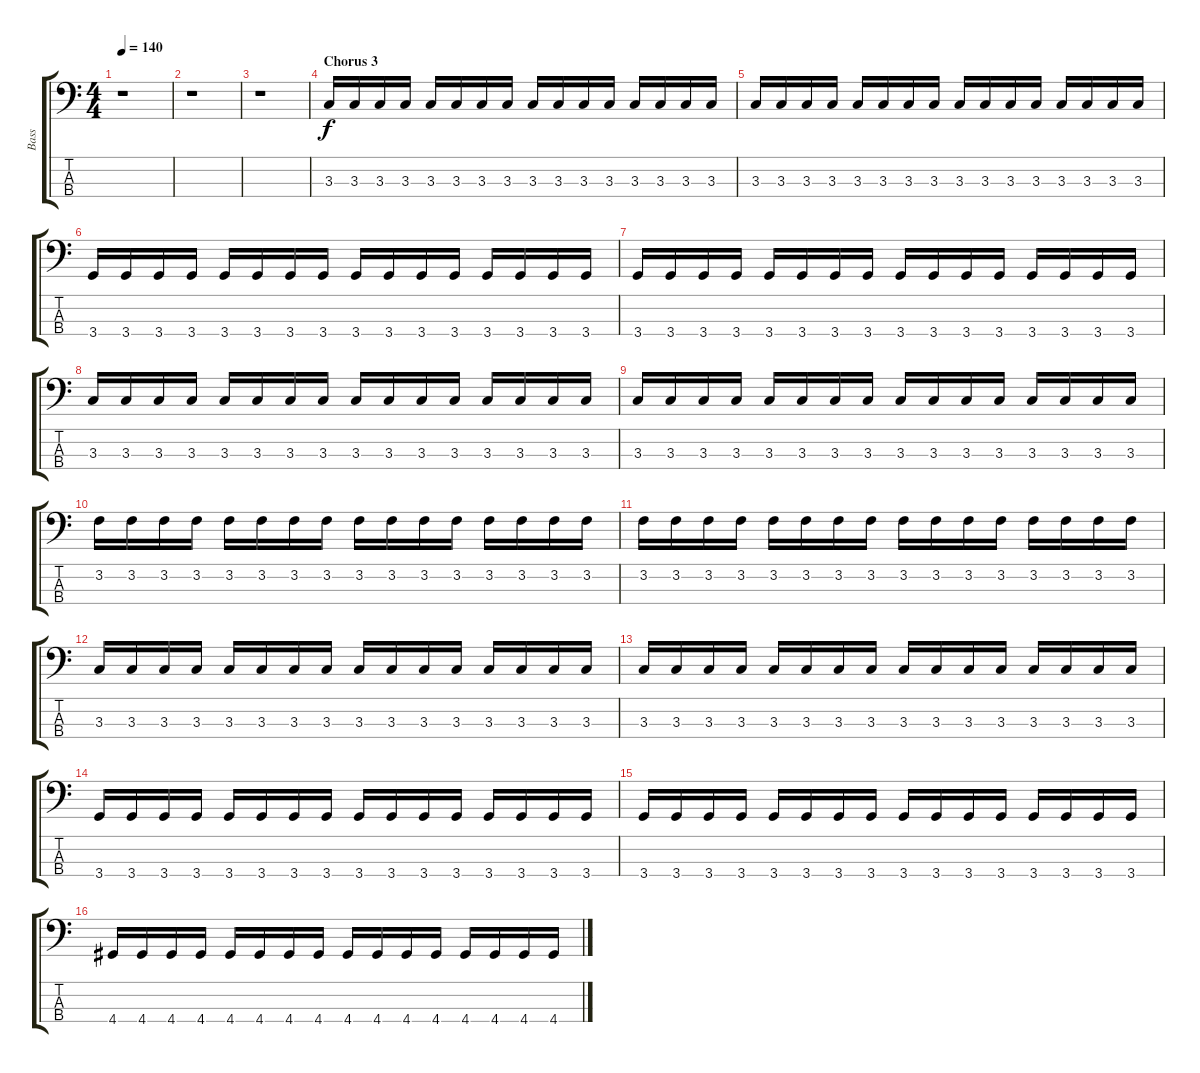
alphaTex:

\track ("Bass" "Bass") {instrument electricbasspick}
\staff {score tabs}
\tuning (G2 D2 A1 E1) {hide}
\ts (4 4)
\tempo 140
\clef f4
\ks c
r.1{dy f} |
r.1 |
r.1 |
\section ("" "Chorus 3")
3.3.16 3.3.16 3.3.16 3.3.16 3.3.16 3.3.16 3.3.16 3.3.16 3.3.16 3.3.16 3.3.16 3.3.16 3.3.16 3.3.16 3.3.16 3.3.16 |
3.3.16 3.3.16 3.3.16 3.3.16 3.3.16 3.3.16 3.3.16 3.3.16 3.3.16 3.3.16 3.3.16 3.3.16 3.3.16 3.3.16 3.3.16 3.3.16 |
3.4.16 3.4.16 3.4.16 3.4.16 3.4.16 3.4.16 3.4.16 3.4.16 3.4.16 3.4.16 3.4.16 3.4.16 3.4.16 3.4.16 3.4.16 3.4.16 |
3.4.16 3.4.16 3.4.16 3.4.16 3.4.16 3.4.16 3.4.16 3.4.16 3.4.16 3.4.16 3.4.16 3.4.16 3.4.16 3.4.16 3.4.16 3.4.16 |
3.3.16 3.3.16 3.3.16 3.3.16 3.3.16 3.3.16 3.3.16 3.3.16 3.3.16 3.3.16 3.3.16 3.3.16 3.3.16 3.3.16 3.3.16 3.3.16 |
3.3.16 3.3.16 3.3.16 3.3.16 3.3.16 3.3.16 3.3.16 3.3.16 3.3.16 3.3.16 3.3.16 3.3.16 3.3.16 3.3.16 3.3.16 3.3.16 |
3.2.16 3.2.16 3.2.16 3.2.16 3.2.16 3.2.16 3.2.16 3.2.16 3.2.16 3.2.16 3.2.16 3.2.16 3.2.16 3.2.16 3.2.16 3.2.16 |
3.2.16 3.2.16 3.2.16 3.2.16 3.2.16 3.2.16 3.2.16 3.2.16 3.2.16 3.2.16 3.2.16 3.2.16 3.2.16 3.2.16 3.2.16 3.2.16 |
3.3.16 3.3.16 3.3.16 3.3.16 3.3.16 3.3.16 3.3.16 3.3.16 3.3.16 3.3.16 3.3.16 3.3.16 3.3.16 3.3.16 3.3.16 3.3.16 |
3.3.16 3.3.16 3.3.16 3.3.16 3.3.16 3.3.16 3.3.16 3.3.16 3.3.16 3.3.16 3.3.16 3.3.16 3.3.16 3.3.16 3.3.16 3.3.16 |
3.4.16 3.4.16 3.4.16 3.4.16 3.4.16 3.4.16 3.4.16 3.4.16 3.4.16 3.4.16 3.4.16 3.4.16 3.4.16 3.4.16 3.4.16 3.4.16 |
3.4.16 3.4.16 3.4.16 3.4.16 3.4.16 3.4.16 3.4.16 3.4.16 3.4.16 3.4.16 3.4.16 3.4.16 3.4.16 3.4.16 3.4.16 3.4.16 |
4.4.16 4.4.16 4.4.16 4.4.16 4.4.16 4.4.16 4.4.16 4.4.16 4.4.16 4.4.16 4.4.16 4.4.16 4.4.16 4.4.16 4.4.16 4.4.16
